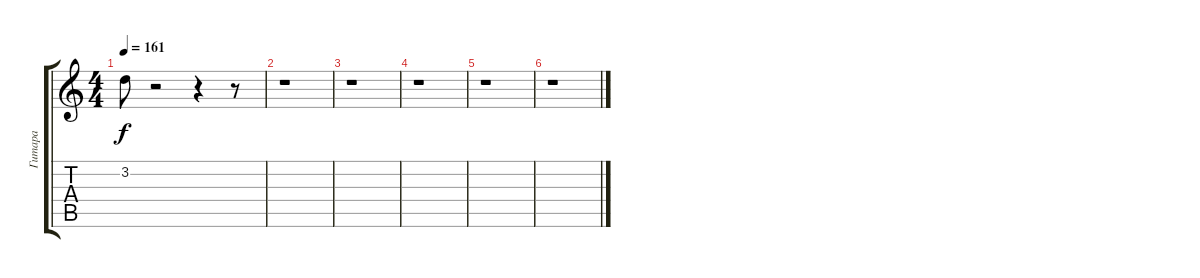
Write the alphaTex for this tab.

\track ("Гитара" "Гитара") {instrument distortionguitar}
\staff {score tabs}
\tuning (E4 B3 G3 D3 A2 E2) {hide}
\ts (4 4)
\tempo 161
\clef g2
\ks c
3.2{t}.8{dy f} r.2 r.4 r.8 |
r.1 |
r.1 |
r.1 |
r.1 |
r.1
